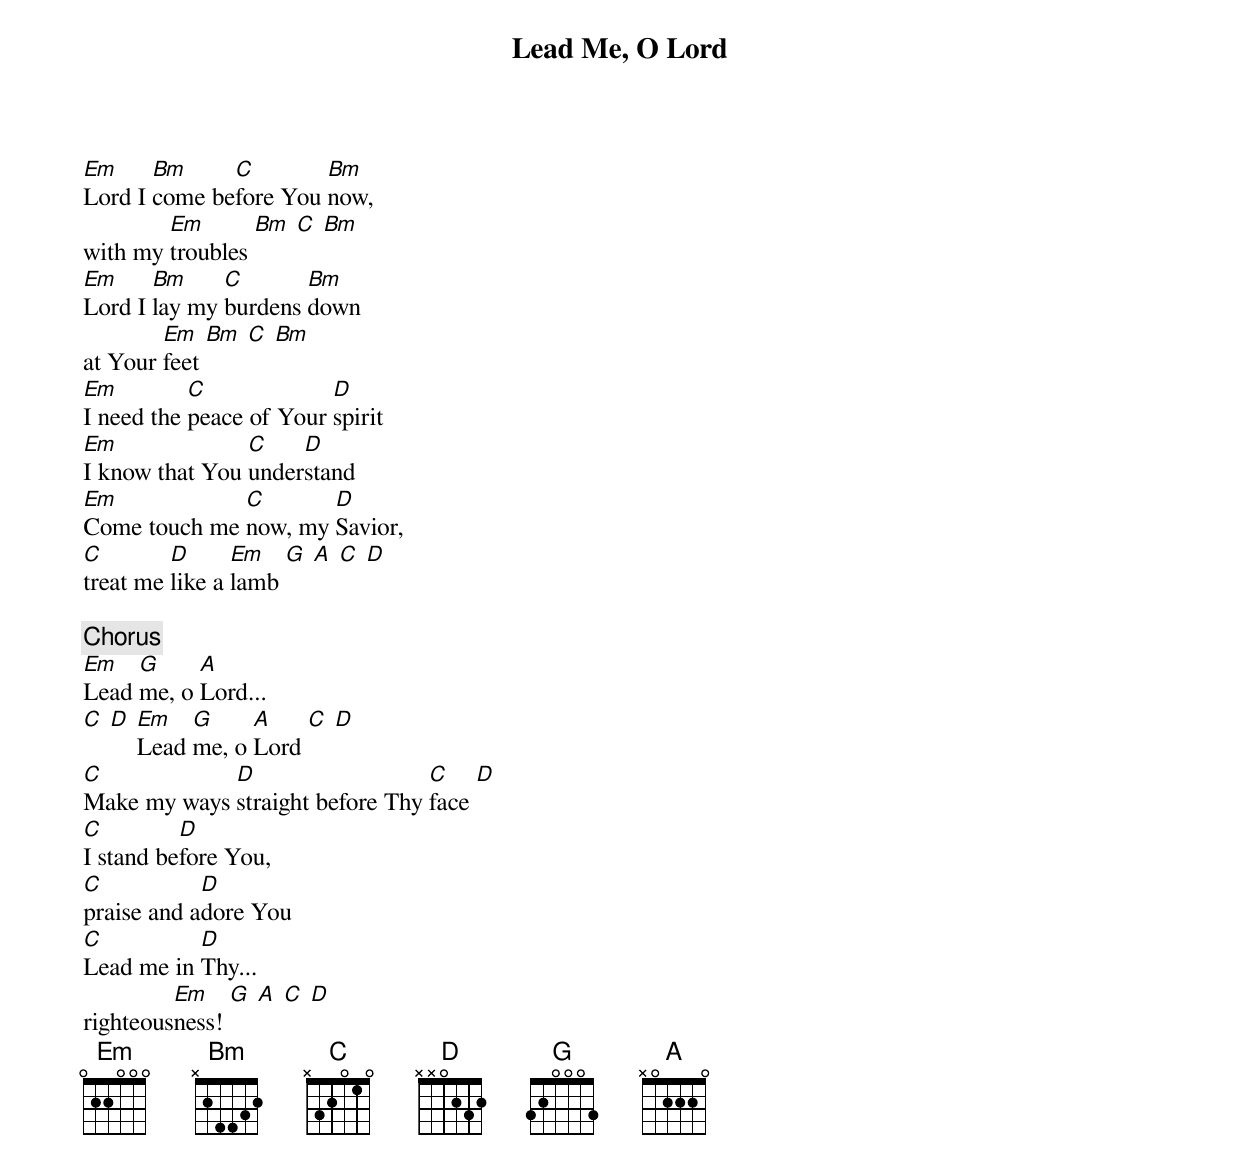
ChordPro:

{Title: Lead Me, O Lord}

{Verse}
[Em]Lord I [Bm]come be[C]fore You [Bm]now,
with my [Em]troubles [Bm] [C] [Bm]
[Em]Lord I [Bm]lay my [C]burdens [Bm]down
at Your [Em]feet [Bm] [C] [Bm]
[Em]I need the [C]peace of Your [D]spirit
[Em]I know that You [C]under[D]stand
[Em]Come touch me [C]now, my [D]Savior,
[C]treat me [D]like a [Em]lamb [G] [A] [C] [D]

{Chorus}
[Em]Lead [G]me, o [A]Lord...
[C] [D] [Em]Lead [G]me, o [A]Lord [C] [D]
[C]Make my ways [D]straight before Thy [C]face [D]
[C]I stand be[D]fore You,
[C]praise and a[D]dore You
[C]Lead me in [D]Thy...
righteous[Em]ness! [G] [A] [C] [D]
